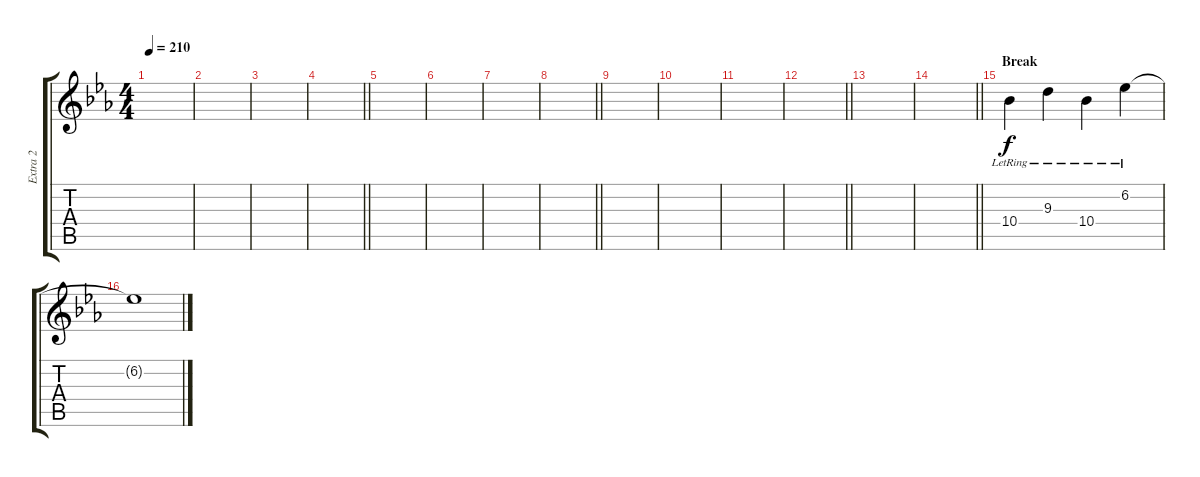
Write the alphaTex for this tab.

\track ("Extra 2" "Extra 2") {instrument electricguitarclean}
\staff {score tabs}
\tuning (D4 A3 F3 C3 G2 C2) {hide}
\ts (4 4)
\tempo 210
\clef g2
\ks cminor
|
|
|
\barLineRight lightlight
|
|
|
|
\barLineRight lightlight
|
|
|
|
\barLineRight lightlight
|
|
\barLineRight lightlight
|
\section ("" "Break")
10.4{lr}.4 9.3{lr}.4 10.4{lr}.4 6.2{lr}.4 |
6.2{t}.1
